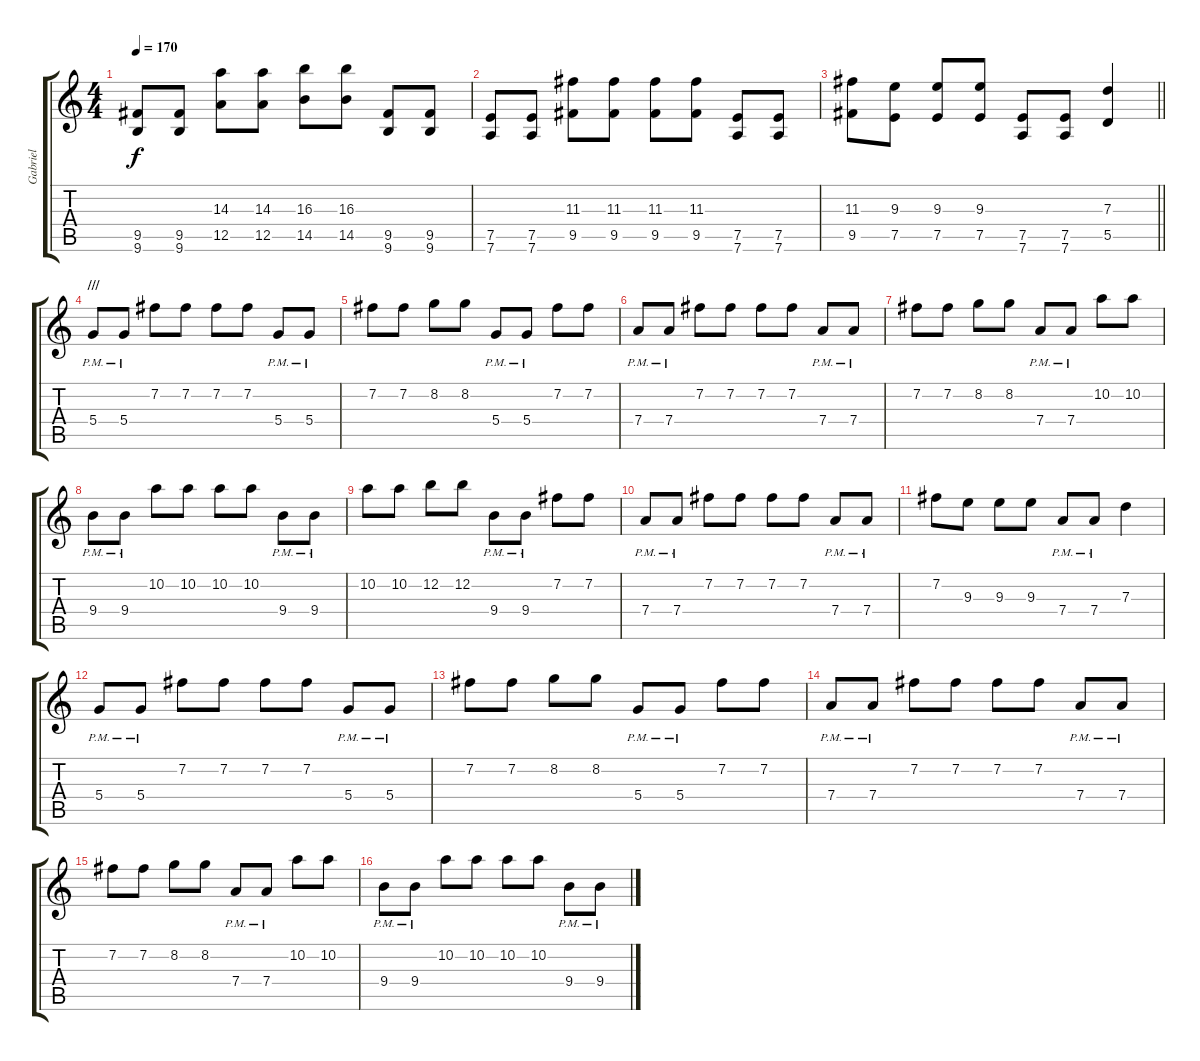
\track ("Gabriel" "Gabriel") {instrument acousticguitarsteel}
\staff {score tabs}
\tuning (E4 B3 G3 D3 A2 D2) {hide}
\ts (4 4)
\tempo 170
\clef g2
\ks c
(9.5 9.6).8{dy f} (9.5 9.6).8 (14.3 12.5).8 (14.3 12.5).8 (16.3 14.5).8 (16.3 14.5).8 (9.5 9.6).8 (9.5 9.6).8 |
(7.5 7.6).8 (7.5 7.6).8 (11.3 9.5).8 (11.3 9.5).8 (11.3 9.5).8 (11.3 9.5).8 (7.5 7.6).8 (7.5 7.6).8 |
\barLineRight lightlight
(11.3 9.5).8 (9.3 7.5).8 (9.3 7.5).8 (9.3 7.5).8 (7.5 7.6).8 (7.5 7.6).8 (7.3 5.5).4 |
\section ("" "///")
5.4{pm}.8 5.4{pm}.8 7.2.8 7.2.8 7.2.8 7.2.8 5.4{pm}.8 5.4{pm}.8 |
7.2.8 7.2.8 8.2.8 8.2.8 5.4{pm}.8 5.4{pm}.8 7.2.8 7.2.8 |
7.4{pm}.8 7.4{pm}.8 7.2.8 7.2.8 7.2.8 7.2.8 7.4{pm}.8 7.4{pm}.8 |
7.2.8 7.2.8 8.2.8 8.2.8 7.4{pm}.8 7.4{pm}.8 10.2.8 10.2.8 |
9.4{pm}.8 9.4{pm}.8 10.2.8 10.2.8 10.2.8 10.2.8 9.4{pm}.8 9.4{pm}.8 |
10.2.8 10.2.8 12.2.8 12.2.8 9.4{pm}.8 9.4{pm}.8 7.2.8 7.2.8 |
7.4{pm}.8 7.4{pm}.8 7.2.8 7.2.8 7.2.8 7.2.8 7.4{pm}.8 7.4{pm}.8 |
7.2.8 9.3.8 9.3.8 9.3.8 7.4{pm}.8 7.4{pm}.8 7.3.4 |
5.4{pm}.8 5.4{pm}.8 7.2.8 7.2.8 7.2.8 7.2.8 5.4{pm}.8 5.4{pm}.8 |
7.2.8 7.2.8 8.2.8 8.2.8 5.4{pm}.8 5.4{pm}.8 7.2.8 7.2.8 |
7.4{pm}.8 7.4{pm}.8 7.2.8 7.2.8 7.2.8 7.2.8 7.4{pm}.8 7.4{pm}.8 |
7.2.8 7.2.8 8.2.8 8.2.8 7.4{pm}.8 7.4{pm}.8 10.2.8 10.2.8 |
9.4{pm}.8 9.4{pm}.8 10.2.8 10.2.8 10.2.8 10.2.8 9.4{pm}.8 9.4{pm}.8
